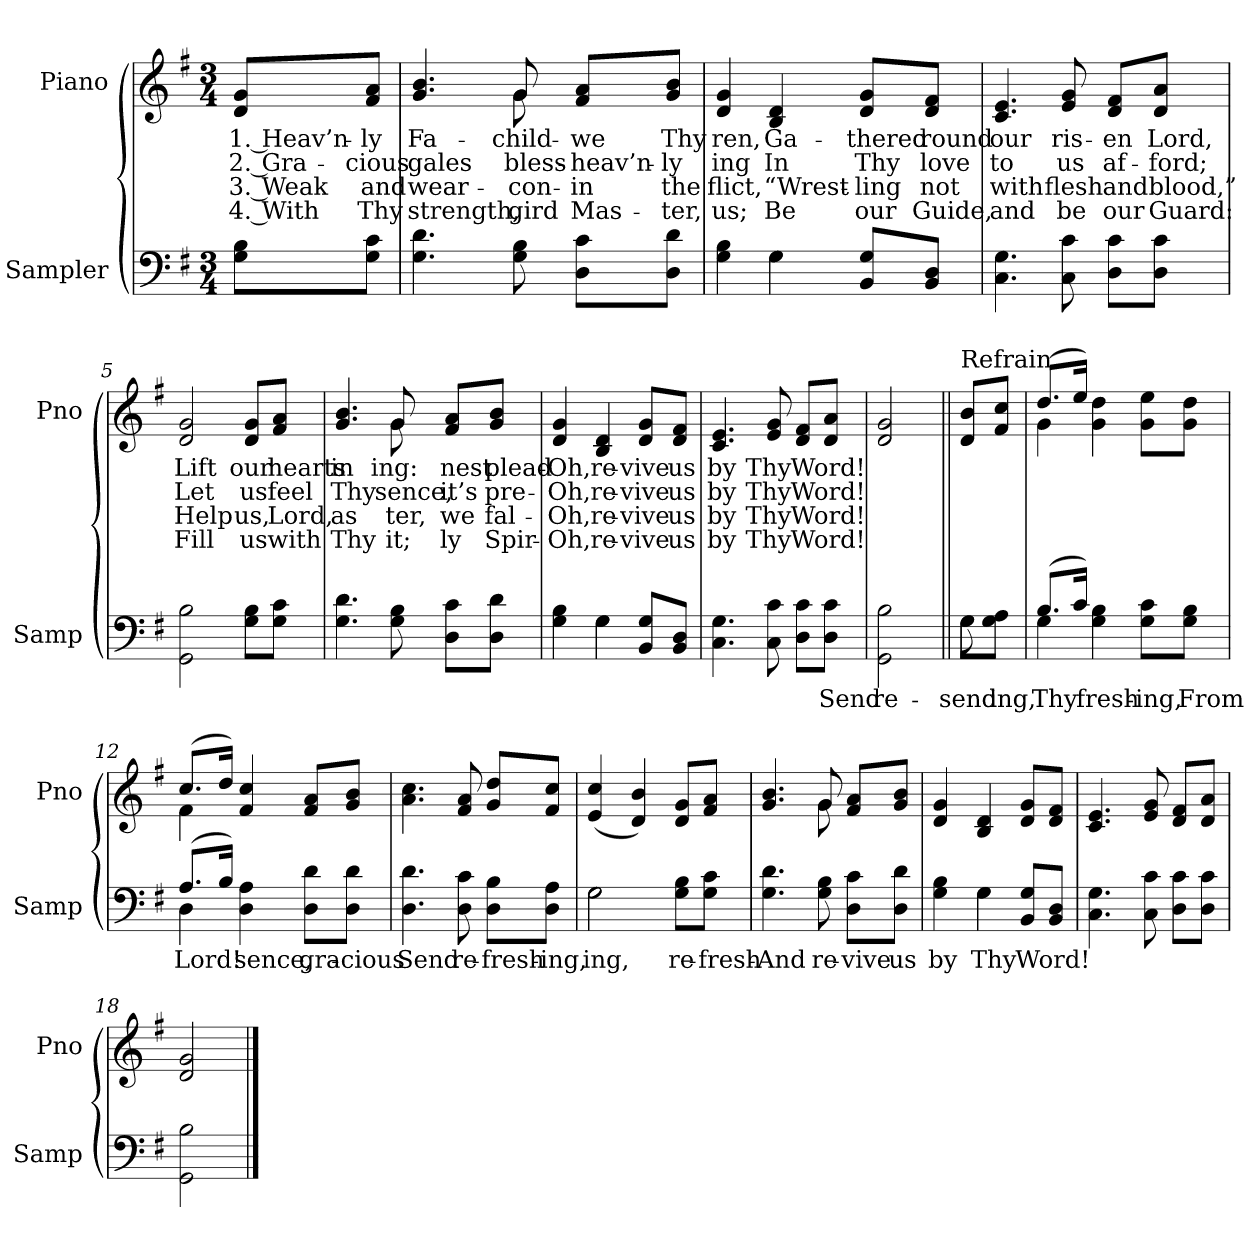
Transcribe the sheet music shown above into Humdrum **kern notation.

**kern	**text	**kern	**text	**text	**text	**text
*part2	*part2	*part1	*part1	*part1	*part1	*part1
*staff2	*staff2	*staff1	*staff1	*staff1	*staff1	*staff1
*I"Sampler	*	*I"Piano	*	*	*	*
*I'Samp	*	*I'Pno	*	*	*	*
*clefF4	*	*clefG2	*	*	*	*
*k[f#]	*	*k[f#]	*	*	*	*
*G:	*	*G:	*	*	*	*
*M3/4	*	*M3/4	*	*	*	*
=1	=1	=1	=1	=1	=1	=1
8G\ 8B\L	.	8d/ 8g/L	1. Heav’n-	2. Gra-	3. Weak	4. With
8G\ 8c\J	.	8f#/ 8a/J	-ly	-cious	and	Thy
=2	=2	=2	=2	=2	=2	=2
*	*	*^	*	*	*	*
4.G 4.d	.	4.g 4.b	4.ryy	Fa-	gales	wear-	strength,
8G 8B	.	8g/	8g	child-	bless-	con-	gird
8D\ 8c\L	.	8f#/ 8a/L	4ryy	we	heav’n-	in	Mas-
8D\ 8d\J	.	8g/ 8b/J	.	Thy	-ly	the	-ter,
*	*	*v	*v	*	*	*	*
=3	=3	=3	=3	=3	=3	=3
*^	*	*	*	*	*	*
4G 4B	4ryy	.	4d 4g	-ren,	-ing	-flict,	us;
4G\	4G	.	4B 4d	Ga-	In	“Wrest-	Be
8BB/ 8G/L	4ryy	.	8d/ 8g/L	-thered	Thy	-ling	our
8BB/ 8D/J	.	.	8d/ 8f#/J	round	love	not	Guide,
*v	*v	*	*	*	*	*	*
=4	=4	=4	=4	=4	=4	=4
4.C 4.G	.	4.c 4.e	our	to	with	and
8C 8c	.	8e 8g	ris-	us	flesh	be
8D\ 8c\L	.	8d/ 8f#/L	-en	af-	and	our
8D\ 8c\J	.	8d/ 8a/J	Lord,	-ford;	blood,”	Guard:
=5	=5	=5	=5	=5	=5	=5
2GG 2B	.	2d 2g	Lift	Let	Help	Fill
8G\ 8B\L	.	8d/ 8g/L	our	us	us,	us
8G\ 8c\J	.	8f#/ 8a/J	hearts	feel	Lord,	with
=6	=6	=6	=6	=6	=6	=6
*	*	*^	*	*	*	*
4.G 4.d	.	4.g 4.b	4.ryy	in	Thy	as	Thy
8G 8B	.	8g/	8g	-ing:	-sence,	-ter,	-it;
8D\ 8c\L	.	8f#/ 8a/L	4ryy	-nest	-it’s	we	-ly
8D\ 8d\J	.	8g/ 8b/J	.	plead-	pre-	fal-	Spir-
*	*	*v	*v	*	*	*	*
=7	=7	=7	=7	=7	=7	=7
*^	*	*	*	*	*	*
4G 4B	4ryy	.	4d 4g	Oh,	Oh,	Oh,	Oh,
4G\	4G	.	4B 4d	re-	re-	re-	re-
8BB/ 8G/L	4ryy	.	8d/ 8g/L	-vive	-vive	-vive	-vive
8BB/ 8D/J	.	.	8d/ 8f#/J	us	us	us	us
*v	*v	*	*	*	*	*	*
=8	=8	=8	=8	=8	=8	=8
4.C 4.G	.	4.c 4.e	by	by	by	by
8C 8c	.	8e 8g	Thy	Thy	Thy	Thy
8D\ 8c\L	.	8d/ 8f#/L	Word!	Word!	Word!	Word!
8D\ 8c\J	Send	8d/ 8a/J	.	.	.	.
=9	=9	=9	=9	=9	=9	=9
2GG 2B	re-	2d 2g	.	.	.	.
=10||	=10||	=10||	=10||	=10||	=10||	=10||
*^	*	*	*	*	*	*
!	!	!	!LO:TX:t=Refrain	!	!	!	!
8G\L	8G	send	8d/ 8b/L	.	.	.	.
8G\ 8A\J	8ryy	-ing,	8f#/ 8cc/J	.	.	.	.
=11	=11	=11	=11	=11	=11	=11	=11
*	*	*	*^	*	*	*	*
(8.B/L	4G	Thy	(8.dd/L	4g	.	.	.	.
16c/Jk)	.	.	16ee/Jk)	.	.	.	.	.
4G 4B	2ryy	-fresh-	4g 4dd	2ryy	.	.	.	.
8G\ 8c\L	.	-ing,	8g\ 8ee\L	.	.	.	.	.
8G\ 8B\J	.	From	8g\ 8dd\J	.	.	.	.	.
=12	=12	=12	=12	=12	=12	=12	=12	=12
(8.A/L	4D	Lord!	(8.cc/L	4f#	.	.	.	.
16B/Jk)	.	.	16dd/Jk)	.	.	.	.	.
4D 4A	2ryy	-sence,	4f# 4cc	2ryy	.	.	.	.
8D\ 8d\L	.	gra-	8f#/ 8a/L	.	.	.	.	.
8D\ 8d\J	.	-cious	8g/ 8b/J	.	.	.	.	.
*v	*v	*	*	*	*	*	*	*
*	*	*v	*v	*	*	*	*
=13	=13	=13	=13	=13	=13	=13
4.D 4.d	Send	4.a 4.cc	.	.	.	.
8D 8c	re-	8f# 8a	.	.	.	.
8D\ 8B\L	-fresh-	8g/ 8dd/L	.	.	.	.
8D\ 8A\J	-ing,	8f#/ 8cc/J	.	.	.	.
=14	=14	=14	=14	=14	=14	=14
*^	*	*	*	*	*	*
2G\	2G	-ing,	(4e 4cc	.	.	.	.
.	.	.	4d 4b)	.	.	.	.
8G\ 8B\L	4ryy	re-	8d/ 8g/L	.	.	.	.
8G\ 8c\J	.	-fresh-	8f#/ 8a/J	.	.	.	.
*v	*v	*	*	*	*	*	*
=15	=15	=15	=15	=15	=15	=15
*	*	*^	*	*	*	*
4.G 4.d	And	4.g 4.b	4.ryy	.	.	.	.
8G 8B	re-	8g/	8g	.	.	.	.
8D\ 8c\L	-vive	8f#/ 8a/L	4ryy	.	.	.	.
8D\ 8d\J	us	8g/ 8b/J	.	.	.	.	.
*	*	*v	*v	*	*	*	*
=16	=16	=16	=16	=16	=16	=16
*^	*	*	*	*	*	*
4G 4B	4ryy	by	4d 4g	.	.	.	.
4G\	4G	Thy	4B 4d	.	.	.	.
8BB/ 8G/L	4ryy	Word!	8d/ 8g/L	.	.	.	.
8BB/ 8D/J	.	.	8d/ 8f#/J	.	.	.	.
*v	*v	*	*	*	*	*	*
=17	=17	=17	=17	=17	=17	=17
4.C 4.G	.	4.c 4.e	.	.	.	.
8C 8c	.	8e 8g	.	.	.	.
8D\ 8c\L	.	8d/ 8f#/L	.	.	.	.
8D\ 8c\J	.	8d/ 8a/J	.	.	.	.
=18	=18	=18	=18	=18	=18	=18
2GG 2B	.	2d 2g	.	.	.	.
==	==	==	==	==	==	==
*-	*-	*-	*-	*-	*-	*-
